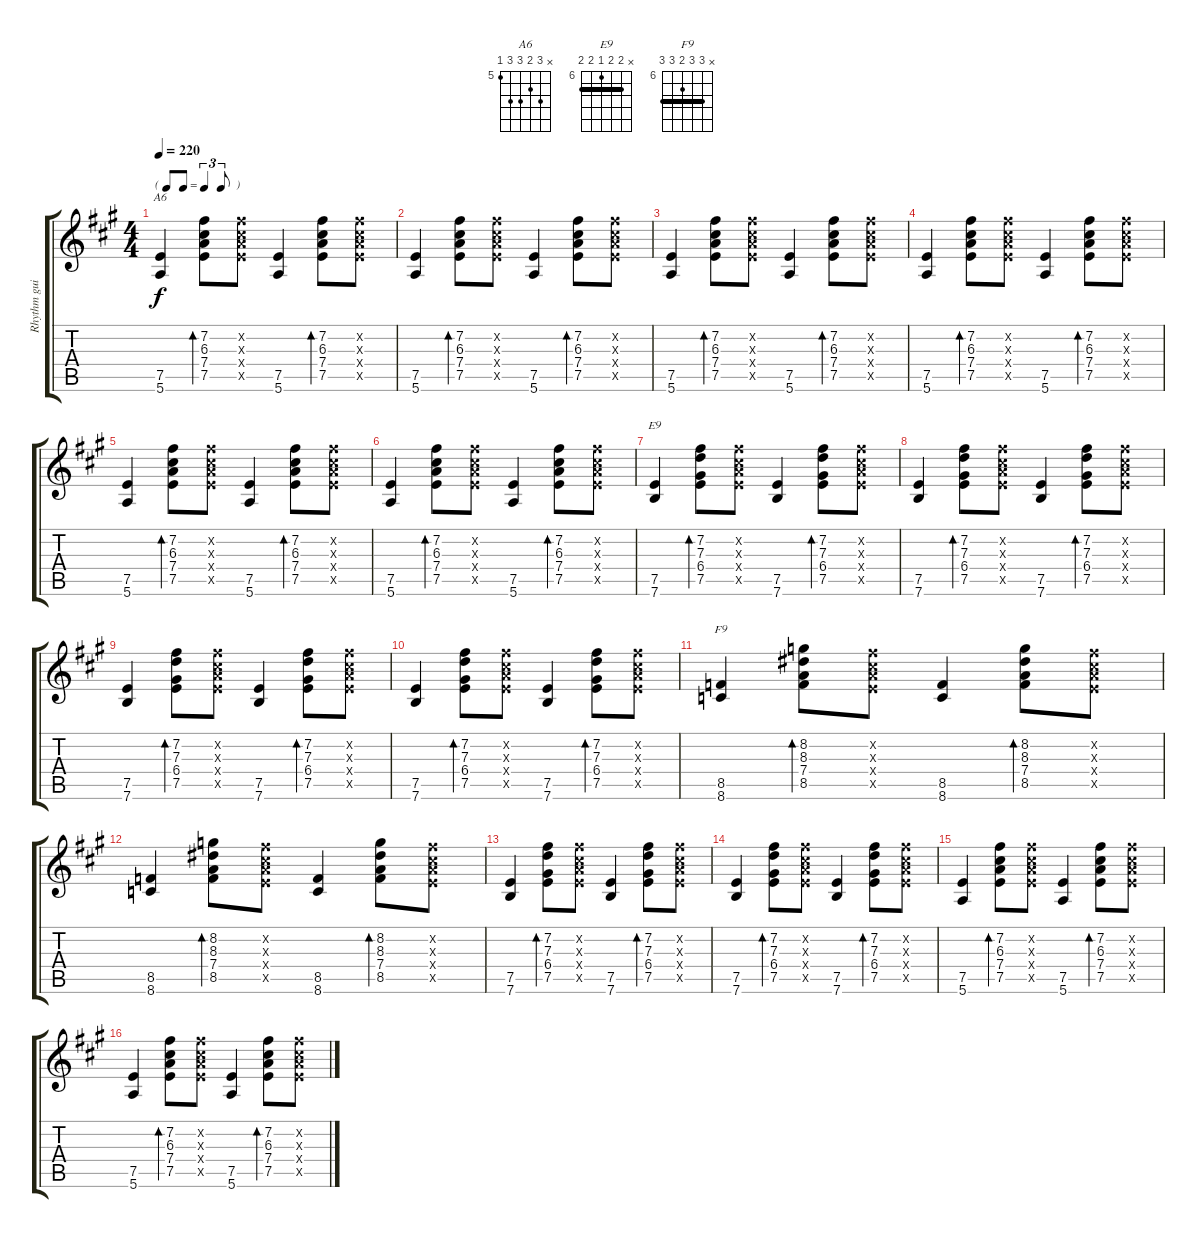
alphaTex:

\track ("Rhythm guitar" "Rhythm gui") {instrument acousticguitarsteel}
\staff {score tabs}
\tuning (E4 B3 G3 D3 A2 E2) {hide}
\chord ("A6" x 7 6 7 7 5) {firstfret 5}
\chord ("E9" x 7 7 6 7 7) {firstfret 6 barre 7}
\chord ("F9" x 8 8 7 8 8) {firstfret 6 barre 8}
\ts (4 4)
\tf triplet8th
\tempo 220
\clef g2
\ks a
(7.5 5.6).4{ch "A6" dy f instrument acousticguitarsteel} (7.2 6.3 7.4 7.5).8{bd 60} (7.2{x} 6.3{x} 7.4{x} 7.5{x}).8 (7.5 5.6).4 (7.2 6.3 7.4 7.5).8{bd 60} (7.2{x} 6.3{x} 7.4{x} 7.5{x}).8 |
(7.5 5.6).4 (7.2 6.3 7.4 7.5).8{bd 60} (7.2{x} 6.3{x} 7.4{x} 7.5{x}).8 (7.5 5.6).4 (7.2 6.3 7.4 7.5).8{bd 60} (7.2{x} 6.3{x} 7.4{x} 7.5{x}).8 |
(7.5 5.6).4 (7.2 6.3 7.4 7.5).8{bd 60} (7.2{x} 6.3{x} 7.4{x} 7.5{x}).8 (7.5 5.6).4 (7.2 6.3 7.4 7.5).8{bd 60} (7.2{x} 6.3{x} 7.4{x} 7.5{x}).8 |
(7.5 5.6).4 (7.2 6.3 7.4 7.5).8{bd 60} (7.2{x} 6.3{x} 7.4{x} 7.5{x}).8 (7.5 5.6).4 (7.2 6.3 7.4 7.5).8{bd 60} (7.2{x} 6.3{x} 7.4{x} 7.5{x}).8 |
(7.5 5.6).4 (7.2 6.3 7.4 7.5).8{bd 60} (7.2{x} 6.3{x} 7.4{x} 7.5{x}).8 (7.5 5.6).4 (7.2 6.3 7.4 7.5).8{bd 60} (7.2{x} 6.3{x} 7.4{x} 7.5{x}).8 |
(7.5 5.6).4 (7.2 6.3 7.4 7.5).8{bd 60} (7.2{x} 6.3{x} 7.4{x} 7.5{x}).8 (7.5 5.6).4 (7.2 6.3 7.4 7.5).8{bd 60} (7.2{x} 6.3{x} 7.4{x} 7.5{x}).8 |
(7.5 7.6).4{ch "E9"} (7.2 7.3 6.4 7.5).8{bd 60} (7.2{x} 6.3{x} 7.4{x} 7.5{x}).8 (7.5 7.6).4 (7.2 7.3 6.4 7.5).8{bd 60} (7.2{x} 6.3{x} 7.4{x} 7.5{x}).8 |
(7.5 7.6).4 (7.2 7.3 6.4 7.5).8{bd 60} (7.2{x} 6.3{x} 7.4{x} 7.5{x}).8 (7.5 7.6).4 (7.2 7.3 6.4 7.5).8{bd 60} (7.2{x} 6.3{x} 7.4{x} 7.5{x}).8 |
(7.5 7.6).4 (7.2 7.3 6.4 7.5).8{bd 60} (7.2{x} 6.3{x} 7.4{x} 7.5{x}).8 (7.5 7.6).4 (7.2 7.3 6.4 7.5).8{bd 60} (7.2{x} 6.3{x} 7.4{x} 7.5{x}).8 |
(7.5 7.6).4 (7.2 7.3 6.4 7.5).8{bd 60} (7.2{x} 6.3{x} 7.4{x} 7.5{x}).8 (7.5 7.6).4 (7.2 7.3 6.4 7.5).8{bd 60} (7.2{x} 6.3{x} 7.4{x} 7.5{x}).8 |
(8.5 8.6).4{ch "F9"} (8.2 8.3 7.4 8.5).8{bd 60} (7.2{x} 6.3{x} 7.4{x} 7.5{x}).8 (8.5 8.6).4 (8.2 8.3 7.4 8.5).8{bd 60} (7.2{x} 6.3{x} 7.4{x} 7.5{x}).8 |
(8.5 8.6).4 (8.2 8.3 7.4 8.5).8{bd 60} (7.2{x} 6.3{x} 7.4{x} 7.5{x}).8 (8.5 8.6).4 (8.2 8.3 7.4 8.5).8{bd 60} (7.2{x} 6.3{x} 7.4{x} 7.5{x}).8 |
(7.5 7.6).4 (7.2 7.3 6.4 7.5).8{bd 60} (7.2{x} 6.3{x} 7.4{x} 7.5{x}).8 (7.5 7.6).4 (7.2 7.3 6.4 7.5).8{bd 60} (7.2{x} 6.3{x} 7.4{x} 7.5{x}).8 |
(7.5 7.6).4 (7.2 7.3 6.4 7.5).8{bd 60} (7.2{x} 6.3{x} 7.4{x} 7.5{x}).8 (7.5 7.6).4 (7.2 7.3 6.4 7.5).8{bd 60} (7.2{x} 6.3{x} 7.4{x} 7.5{x}).8 |
(7.5 5.6).4 (7.2 6.3 7.4 7.5).8{bd 60} (7.2{x} 6.3{x} 7.4{x} 7.5{x}).8 (7.5 5.6).4 (7.2 6.3 7.4 7.5).8{bd 60} (7.2{x} 6.3{x} 7.4{x} 7.5{x}).8 |
(7.5 5.6).4 (7.2 6.3 7.4 7.5).8{bd 60} (7.2{x} 6.3{x} 7.4{x} 7.5{x}).8 (7.5 5.6).4 (7.2 6.3 7.4 7.5).8{bd 60} (7.2{x} 6.3{x} 7.4{x} 7.5{x}).8
